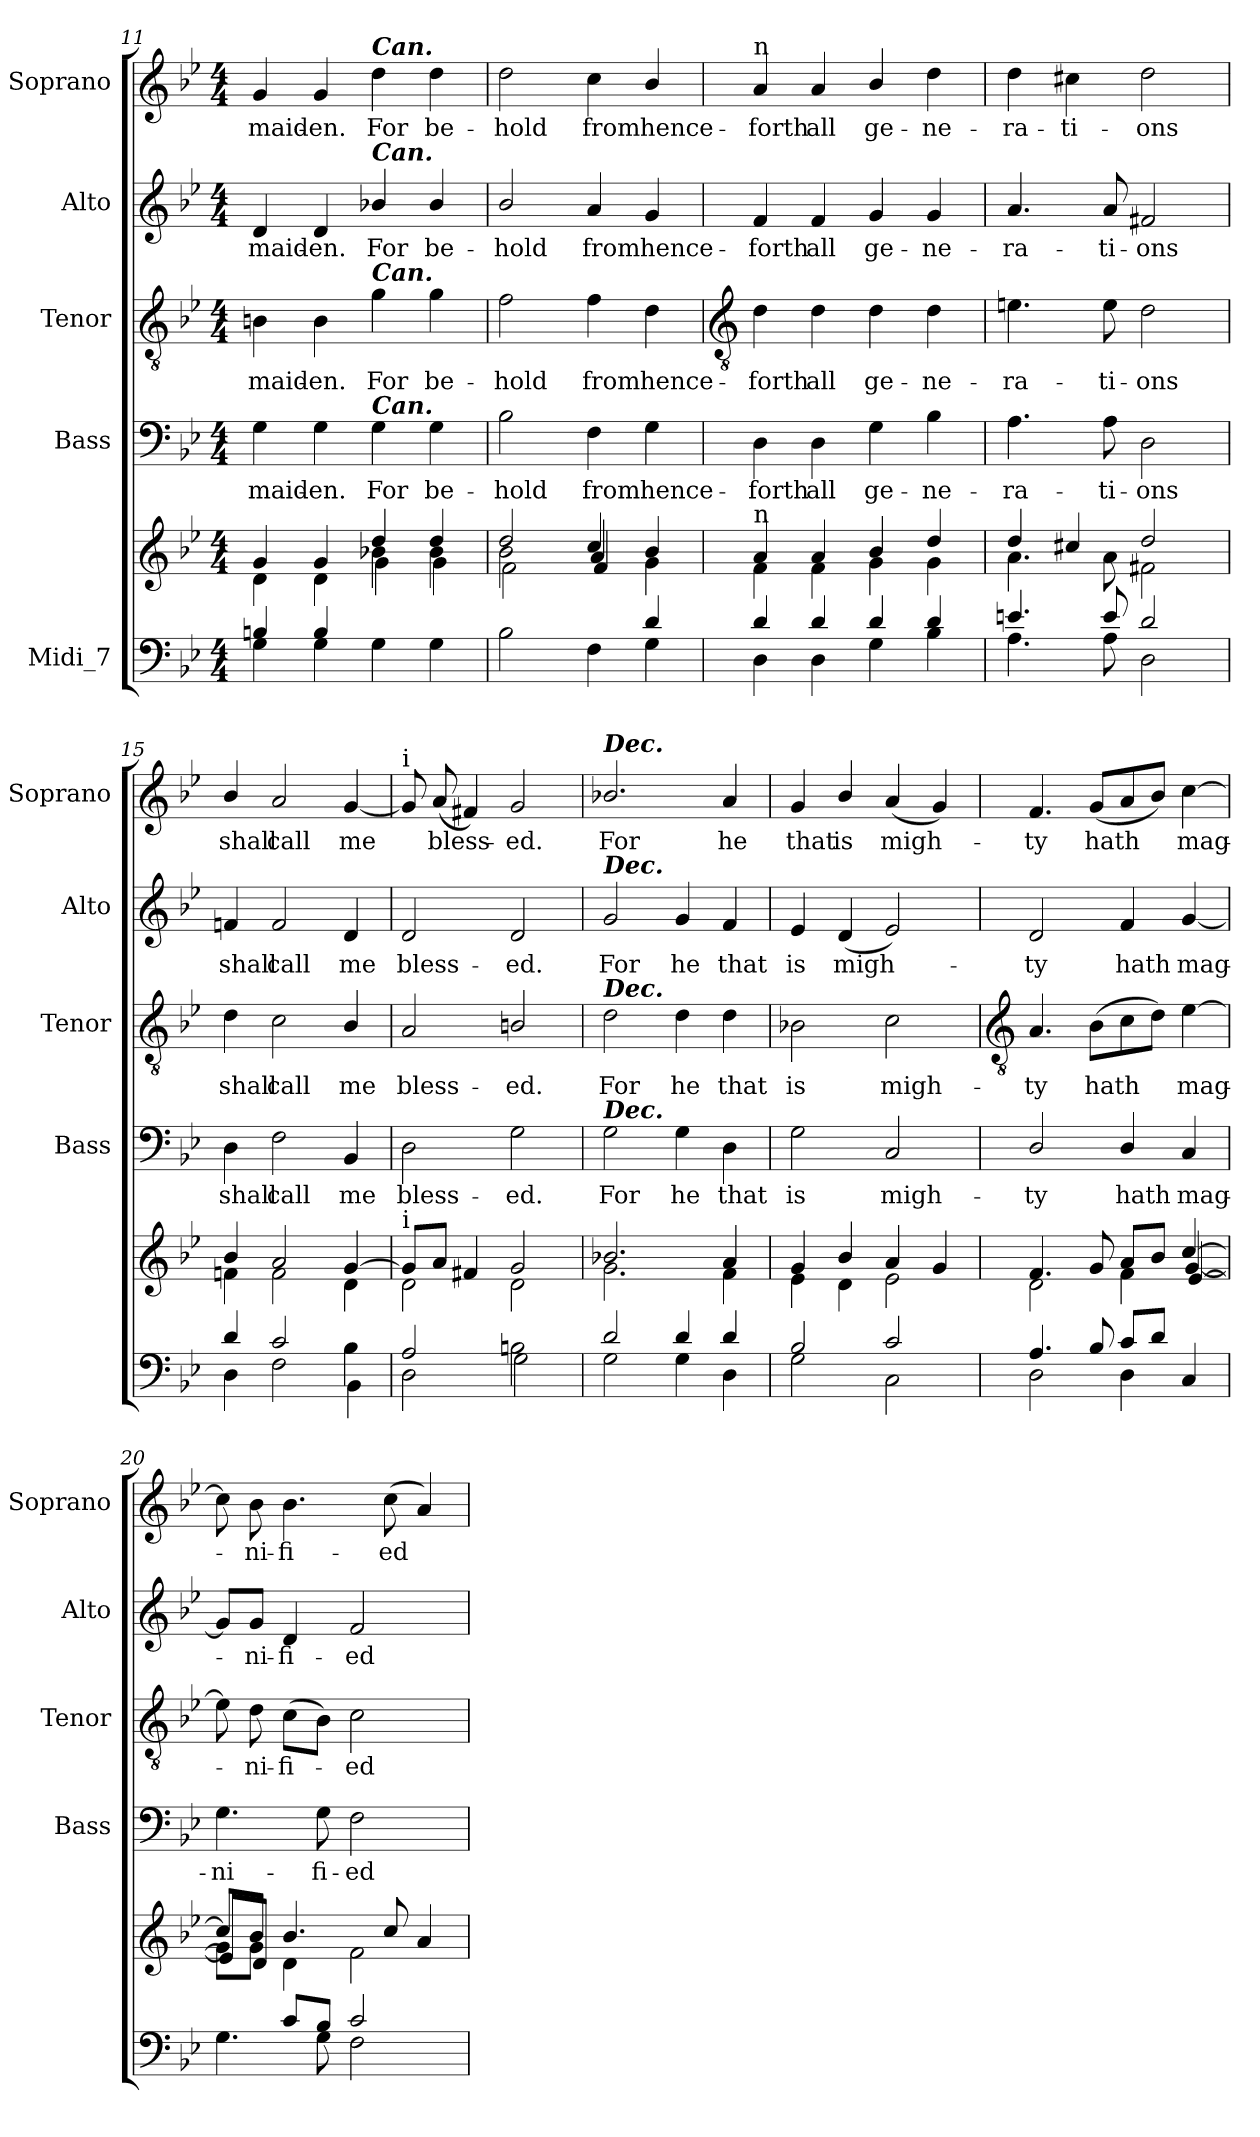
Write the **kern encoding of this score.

**kern	**kern	**kern	**text	**kern	**text	**kern	**text	**kern	**text
*part5	*part5	*part4	*part4	*part3	*part3	*part2	*part2	*part1	*part1
*staff6	*staff5	*staff4	*staff4	*staff3	*staff3	*staff2	*staff2	*staff1	*staff1
*I"Midi_7	*	*I"Bass	*	*I"Tenor	*	*I"Alto	*	*I"Soprano	*
*	*	*I'Bass	*	*I'Tenor	*	*I'Alto	*	*I'Soprano	*
*clefF4	*clefG2	*clefF4	*	*clefGv2	*	*clefG2	*	*clefG2	*
*k[b-e-]	*k[b-e-]	*k[b-e-]	*	*k[b-e-]	*	*k[b-e-]	*	*k[b-e-]	*
*B-:	*B-:	*B-:	*	*B-:	*	*B-:	*	*B-:	*
*M4/4	*M4/4	*M4/4	*	*M4/4	*	*M4/4	*	*M4/4	*
=11	=11	=11	=11	=11	=11	=11	=11	=11	=11
*^	*^	*	*	*	*	*	*	*	*
*	*	*	*^	*	*	*	*	*	*	*	*
!	!	!	!	!	!	!LO:LY:b	!	!LO:LY:b	!	!LO:LY:b	!	!LO:LY:b
4Bn	4G	4g	4d	2ryy	4G	-maid-	4Bn	-maid-	4d	-maid-	4g	maid-
!	!	!	!	!	!	!LO:LY:b	!	!LO:LY:b	!	!LO:LY:b	!	!LO:LY:b
4B	4G	4g	4d	.	4G	-en.	4B	-en.	4d	-en.	4g	-en.
!	!	!	!	!	!	!	!	!	!	!	!LO:TX:a:Bi:t=Can.	!
!	!	!	!	!	!	!	!	!	!LO:TX:a:Bi:t=Can.	!	!	!
!	!	!	!	!	!	!	!LO:TX:a:Bi:t=Can.	!	!	!	!	!
!	!	!	!	!	!LO:TX:a:Bi:t=Can.	!	!	!	!	!	!	!
!	!	!	!	!	!	!LO:LY:b	!	!LO:LY:b	!	!LO:LY:b	!	!LO:LY:b
2ryy	4G	4dd	4b-X\	4g\	4G	For	4g	For	4b-X/	For	4dd	For
!	!	!	!	!	!	!LO:LY:b	!	!LO:LY:b	!	!LO:LY:b	!	!LO:LY:b
.	4G	4dd	4b-\	4g\	4G	be-	4g	be-	4b-/	be-	4dd	be-
=12	=12	=12	=12	=12	=12	=12	=12	=12	=12	=12	=12	=12
!	!	!	!	!	!	!LO:LY:b	!	!LO:LY:b	!	!LO:LY:b	!	!LO:LY:b
2.ryy	2B-	2dd	2b-\	2f\	2B-	-hold	2f	-hold	2b-/	-hold	2dd	-hold
!	!	!	!	!	!	!LO:LY:b	!	!LO:LY:b	!	!LO:LY:b	!	!LO:LY:b
.	4F	4cc/	4a/	4f	4F	from	4f	from	4a	from	4cc	from
!	!	!	!	!	!	!LO:LY:b	!	!LO:LY:b	!	!LO:LY:b	!	!LO:LY:b
4d	4G	4b-/	4g	4ryy	4G	hence-	4d	hence-	4g	hence-	4b-/	hence-
*	*	*v	*v	*v	*	*	*	*	*	*	*	*
!!LO:LB:g=z
=13	=13	=13	=13	=13	=13	=13	=13	=13	=13	=13
*	*	*	*	*	*clefGv2	*	*	*	*	*
*	*	*^	*	*	*	*	*	*	*	*
*	*	*	*^	*	*	*	*	*	*	*	*
!	!	!	!	!	!	!	!	!	!	!	!LO:TX:a:t=n	!
!	!	!LO:TX:a:t=n	!	!	!	!	!	!	!	!	!	!
!	!	!	!	!	!	!LO:LY:b	!	!LO:LY:b	!	!LO:LY:b	!	!LO:LY:b
*	*	*	*v	*v	*	*	*	*	*	*	*	*
4d	4D	4a	4f	4D	-forth	4d	-forth	4f	-forth	4a	-forth
!	!	!	!	!	!LO:LY:b	!	!LO:LY:b	!	!LO:LY:b	!	!LO:LY:b
4d	4D	4a	4f	4D	all	4d	all	4f	all	4a	all
!	!	!	!	!	!LO:LY:b	!	!LO:LY:b	!	!LO:LY:b	!	!LO:LY:b
4d	4G	4b-/	4g	4G	ge-	4d	ge-	4g	ge-	4b-/	ge-
!	!	!	!	!	!LO:LY:b	!	!LO:LY:b	!	!LO:LY:b	!	!LO:LY:b
4d	4B-	4dd	4g\	4B-	-ne-	4d	-ne-	4g	-ne-	4dd	-ne-
=14	=14	=14	=14	=14	=14	=14	=14	=14	=14	=14	=14
!	!	!	!	!	!LO:LY:b	!	!LO:LY:b	!	!LO:LY:b	!	!LO:LY:b
4.en	4.A	4dd/	4.a\	4.A	-ra-	4.en	-ra-	4.a	-ra-	4dd	-ra-
!	!	!	!	!	!	!	!	!	!	!	!LO:LY:b
.	.	4cc#X/	.	.	.	.	.	.	.	4cc#X	-ti-
!	!	!	!	!	!LO:LY:b	!	!LO:LY:b	!	!LO:LY:b	!	!
8e	8A	.	8a\	8A	-ti-	8e	-ti-	8a	-ti-	.	.
!	!	!	!	!	!LO:LY:b	!	!LO:LY:b	!	!LO:LY:b	!	!LO:LY:b
2d	2D	2dd/	2f#X	2D	-ons	2d	-ons	2f#X	-ons	2dd	-ons
=15	=15	=15	=15	=15	=15	=15	=15	=15	=15	=15	=15
!	!	!	!	!	!LO:LY:b	!	!LO:LY:b	!	!LO:LY:b	!	!LO:LY:b
4d	4D	4b-/	4fn	4D	shall	4d	shall	4fn	shall	4b-/	shall
!	!	!	!	!	!LO:LY:b	!	!LO:LY:b	!	!LO:LY:b	!	!LO:LY:b
2c	2F	2a	2f	2F	call	2c	call	2f	call	2a	call
!	!	!	!	!	!LO:LY:b	!	!LO:LY:b	!	!LO:LY:b	!	!LO:LY:b
4B-\	4BB-\	[4g	4d	4BB-	me	4B-/	me	4d	me	[4g	me
=16	=16	=16	=16	=16	=16	=16	=16	=16	=16	=16	=16
!	!	!	!	!	!	!	!	!	!	!LO:TX:a:t=i	!
!	!	!LO:TX:a:t=i	!	!	!	!	!	!	!	!	!
!	!	!	!	!	!LO:LY:b	!	!LO:LY:b	!	!LO:LY:b	!	!
2A	2D	8gL]	2d\	2D	bless-	2A	bless-	2d	bless-	8g]	.
!	!	!	!	!	!	!	!	!	!	!	!LO:LY:b
.	.	8aJ	.	.	.	.	.	.	.	(<8aL	bless-
.	.	4f#X	.	.	.	.	.	.	.	4f#X)	.
!	!	!	!	!	!LO:LY:b	!	!LO:LY:b	!	!LO:LY:b	!	!LO:LY:b
2Bn\	2G	2g	2d	2G	-ed.	2Bn/	-ed.	2d	-ed.	2g	ed.
=17	=17	=17	=17	=17	=17	=17	=17	=17	=17	=17	=17
!	!	!	!	!	!	!	!	!	!	!LO:TX:a:Bi:t=Dec.	!
!	!	!	!	!	!	!	!	!LO:TX:a:Bi:t=Dec.	!	!	!
!	!	!	!	!	!	!LO:TX:a:Bi:t=Dec.	!	!	!	!	!
!	!	!	!	!LO:TX:a:Bi:t=Dec.	!	!	!	!	!	!	!
!	!	!	!	!	!LO:LY:b	!	!LO:LY:b	!	!LO:LY:b	!	!LO:LY:b
2d	2G	2.b-X/	2.g	2G	For	2d	For	2g	For	2.b-X/	For
!	!	!	!	!	!LO:LY:b	!	!LO:LY:b	!	!LO:LY:b	!	!
4d	4G	.	.	4G	he	4d	he	4g	he	.	.
!	!	!	!	!	!LO:LY:b	!	!LO:LY:b	!	!LO:LY:b	!	!LO:LY:b
4d	4D	4a	4f	4D	that	4d	that	4f	that	4a	he
=18	=18	=18	=18	=18	=18	=18	=18	=18	=18	=18	=18
!	!	!	!	!	!LO:LY:b	!	!LO:LY:b	!	!LO:LY:b	!	!LO:LY:b
2B-	2G	4g	4e-	2G	is	2B-X	is	4e-	is	4g	that
!	!	!	!	!	!	!	!	!	!LO:LY:b	!	!LO:LY:b
.	.	4b-/	4d	.	.	.	.	(<4d	migh-	4b-/	is
!	!	!	!	!	!LO:LY:b	!	!LO:LY:b	!	!	!	!LO:LY:b
2c	2C\	4a	2e-\	2C	migh-	2c	migh-	2e-)	.	(<4a	migh-
.	.	4g	.	.	.	.	.	.	.	4g)	.
*	*	*v	*v	*	*	*	*	*	*	*	*
!!LO:LB:g=z
=19	=19	=19	=19	=19	=19	=19	=19	=19	=19	=19
*	*	*	*	*	*clefGv2	*	*	*	*	*
*	*	*^	*	*	*	*	*	*	*	*
*	*	*	*^	*	*	*	*	*	*	*	*
!	!	!	!	!	!	!LO:LY:b	!	!LO:LY:b	!	!LO:LY:b	!	!LO:LY:b
4.A/	2D\	4.f	2d\	2.ryy	2D/	-ty	4.A	-ty	2d	ty	4.f	ty
!	!	!	!	!	!	!	!	!LO:LY:b	!	!	!	!LO:LY:b
8B-/	.	8g	.	.	.	.	(>8B-L	hath	.	.	(<8gL	hath
!	!	!	!	!	!	!LO:LY:b	!	!	!	!LO:LY:b	!	!
8c/L	4D\	8aL	4f\	.	4D/	hath	8c	.	4f	hath	8a	.
8d/J	.	8b-J	.	.	.	.	8dJ)	.	.	.	8b-J)	.
!	!	!	!	!	!	!LO:LY:b	!	!LO:LY:b	!	!LO:LY:b	!	!LO:LY:b
4ryy	4C	[4cc/	[4g/	[4e-/	4C	mag-	[4e-	mag-	[4g	mag-	[4cc	mag-
=20	=20	=20	=20	=20	=20	=20	=20	=20	=20	=20	=20	=20
!	!	!	!	!	!	!LO:LY:b	!	!	!	!	!	!
4ryy	4.G	8cc/L]	8gL]	8e-/L]	4.G	-ni-	8e-]	.	8g/L]	.	8cc]	.
!	!	!	!	!	!	!	!	!LO:LY:b	!	!LO:LY:b	!	!LO:LY:b
.	.	8b-/J	8gJ	8d/J	.	.	8d	ni-	8g/J	ni-	8b-	ni-
!	!	!	!	!	!	!	!	!LO:LY:b	!	!LO:LY:b	!	!LO:LY:b
8c/L	.	4.b-/	4d\	2.ryy	.	.	(>8cL	-fi-	4d	-fi-	4.b-	-fi-
!	!	!	!	!	!	!LO:LY:b	!	!	!	!	!	!
8B-/J	8G	.	.	.	8G	-fi-	8B-J)	.	.	.	.	.
!	!	!	!	!	!	!LO:LY:b	!	!LO:LY:b	!	!LO:LY:b	!	!
2c	2F	.	2f\	.	2F	-ed	2c	ed	2f	-ed	.	.
!	!	!	!	!	!	!	!	!	!	!	!	!LO:LY:b
.	.	8cc/	.	.	.	.	.	.	.	.	(<8ccL	-ed
.	.	4a	.	.	.	.	.	.	.	.	4a)	.
*v	*v	*	*	*	*	*	*	*	*	*	*	*
*	*v	*v	*v	*	*	*	*	*	*	*	*
=	=	=	=	=	=	=	=	=	=
*-	*-	*-	*-	*-	*-	*-	*-	*-	*-
